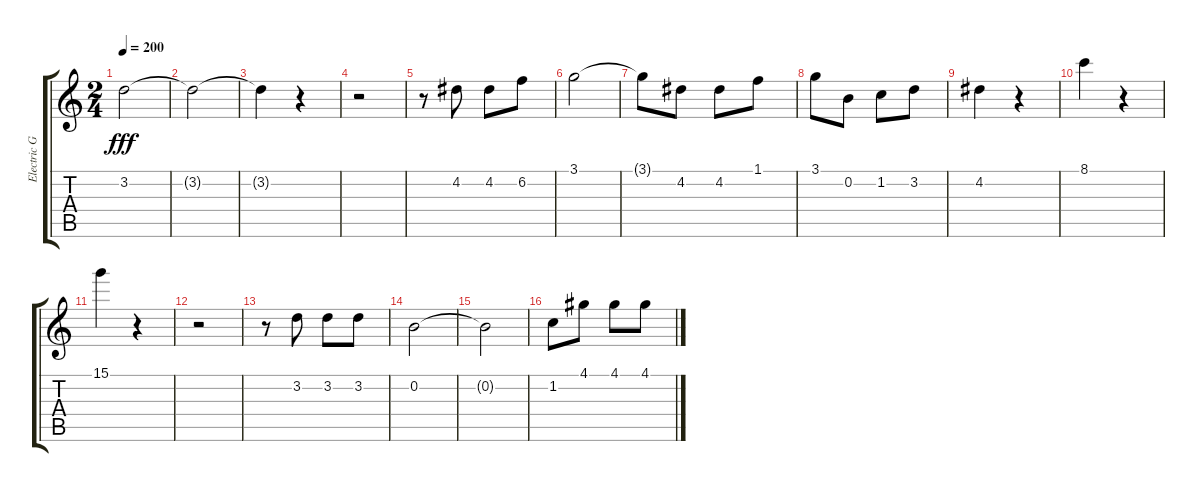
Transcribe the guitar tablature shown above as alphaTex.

\track ("Electric Guitar 2" "Electric G") {instrument overdrivenguitar}
\staff {score tabs}
\tuning (E4 B3 G3 D3 A2 E2) {hide}
\ts (2 4)
\tempo 200
\clef g2
\ks c
3.2.2{dy fff} |
3.2{t}.2 |
3.2{t}.4 r.4 |
r.2 |
r.8 4.2.8 4.2.8 6.2.8 |
3.1.2 |
3.1{t}.8 4.2.8 4.2.8 1.1.8 |
3.1.8 0.2.8 1.2.8 3.2.8 |
4.2.4 r.4 |
8.1.4 r.4 |
15.1.4 r.4 |
r.2 |
r.8 3.2.8 3.2.8 3.2.8 |
0.2.2 |
0.2{t}.2 |
1.2.8 4.1.8 4.1.8 4.1.8
